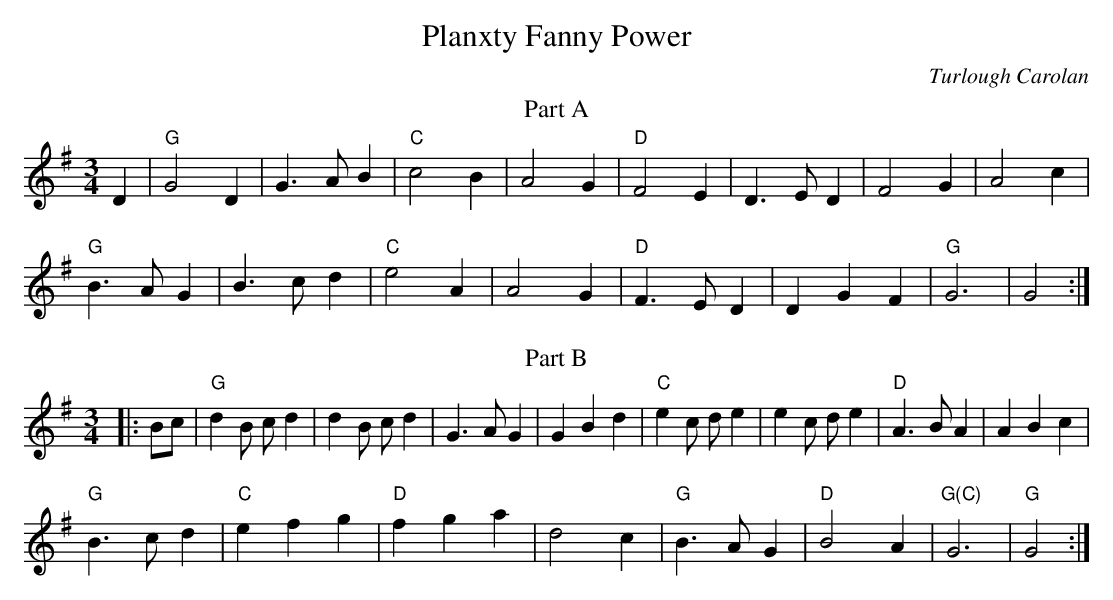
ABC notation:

X:1
T:Planxty Fanny Power
M:3/4
L:1/8
C:Turlough Carolan
K:G
T:Part A
D2|"G"G4D2|G3 AB2|"C"c4B2|A4G2|"D"F4E2|D3 ED2|F4G2|A4c2|
"G"B3 AG2|B3 cd2|"C"e4A2|A4G2|"D"F3 ED2|D2G2F2|"G"G6|G4:|
T:Part B
|:Bc|"G"d2B cd2|d2B cd2|G3 AG2|G2B2d2|"C"e2c de2|e2c de2|"D"A3 BA2|A2B2c2|
"G"B3 cd2|"C"e2f2g2|"D"f2g2a2|d4c2|"G"B3 AG2|"D"B4A2|"G(C)"G6|"G"G4:|
